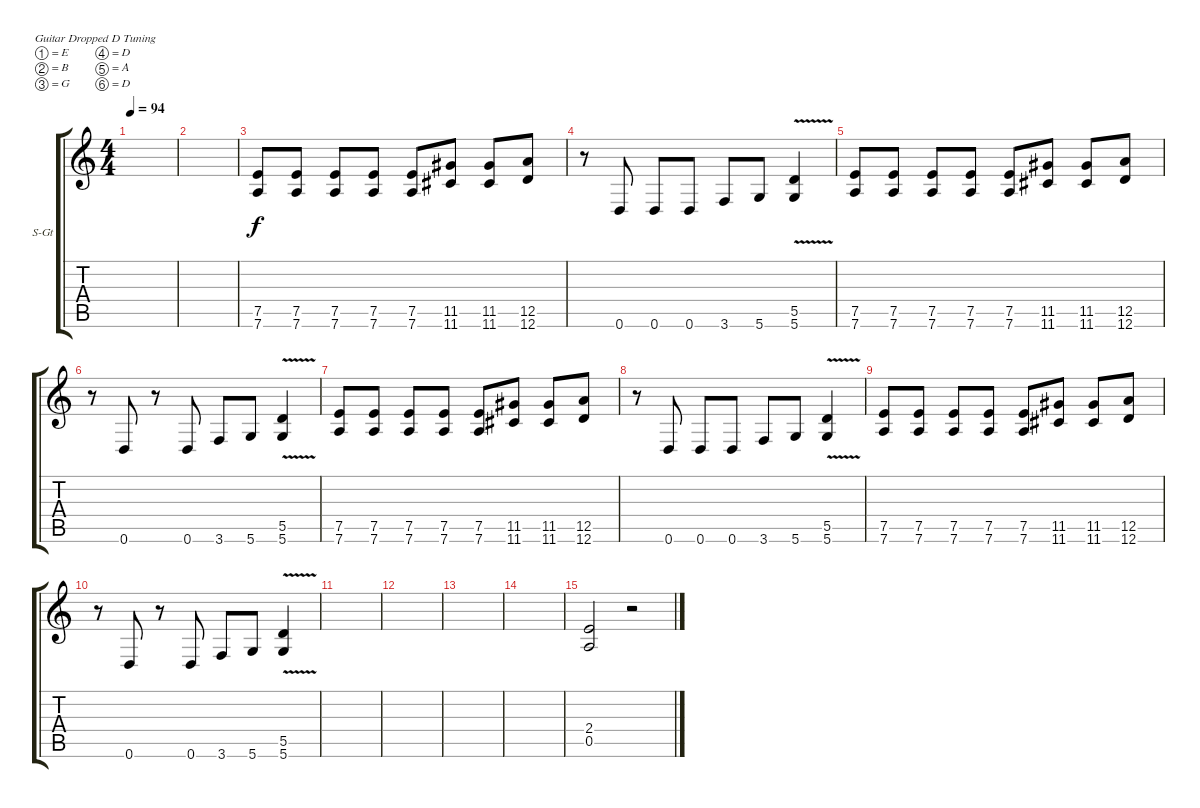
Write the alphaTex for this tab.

\defaultSystemsLayout 4
\bracketExtendMode groupsimilarinstruments
\firstSystemTrackNameOrientation horizontal
\otherSystemsTrackNameOrientation horizontal
\track ("Steel Guitar" "S-Gt") {instrument acousticguitarsteel}
\staff {score tabs}
\tuning (E4 B3 G3 D3 A2 D2)
\ts (4 4)
\tempo 94
\clef g2
\ks c
|
|
(7.6 7.5).8 (7.6 7.5).8 (7.6 7.5).8 (7.6 7.5).8 (7.6 7.5).8 (11.5 11.6).8 (11.5 11.6).8 (12.6 12.5).8 |
r.8 0.6.8 0.6.8 0.6.8 3.6.8 5.6.8 (5.6{v} 5.5).4 |
(7.6 7.5).8 (7.6 7.5).8 (7.6 7.5).8 (7.6 7.5).8 (7.6 7.5).8 (11.5 11.6).8 (11.5 11.6).8 (12.6 12.5).8 |
r.8 0.6.8 r.8 0.6.8 3.6.8 5.6.8 (5.6{v} 5.5).4 |
(7.6 7.5).8 (7.6 7.5).8 (7.6 7.5).8 (7.6 7.5).8 (7.6 7.5).8 (11.5 11.6).8 (11.5 11.6).8 (12.6 12.5).8 |
r.8 0.6.8 0.6.8 0.6.8 3.6.8 5.6.8 (5.6{v} 5.5).4 |
(7.6 7.5).8 (7.6 7.5).8 (7.6 7.5).8 (7.6 7.5).8 (7.6 7.5).8 (11.5 11.6).8 (11.5 11.6).8 (12.6 12.5).8 |
r.8 0.6.8 r.8 0.6.8 3.6.8 5.6.8 (5.6{v} 5.5).4 |
|
|
|
|
(0.5 2.4).2 r.2
